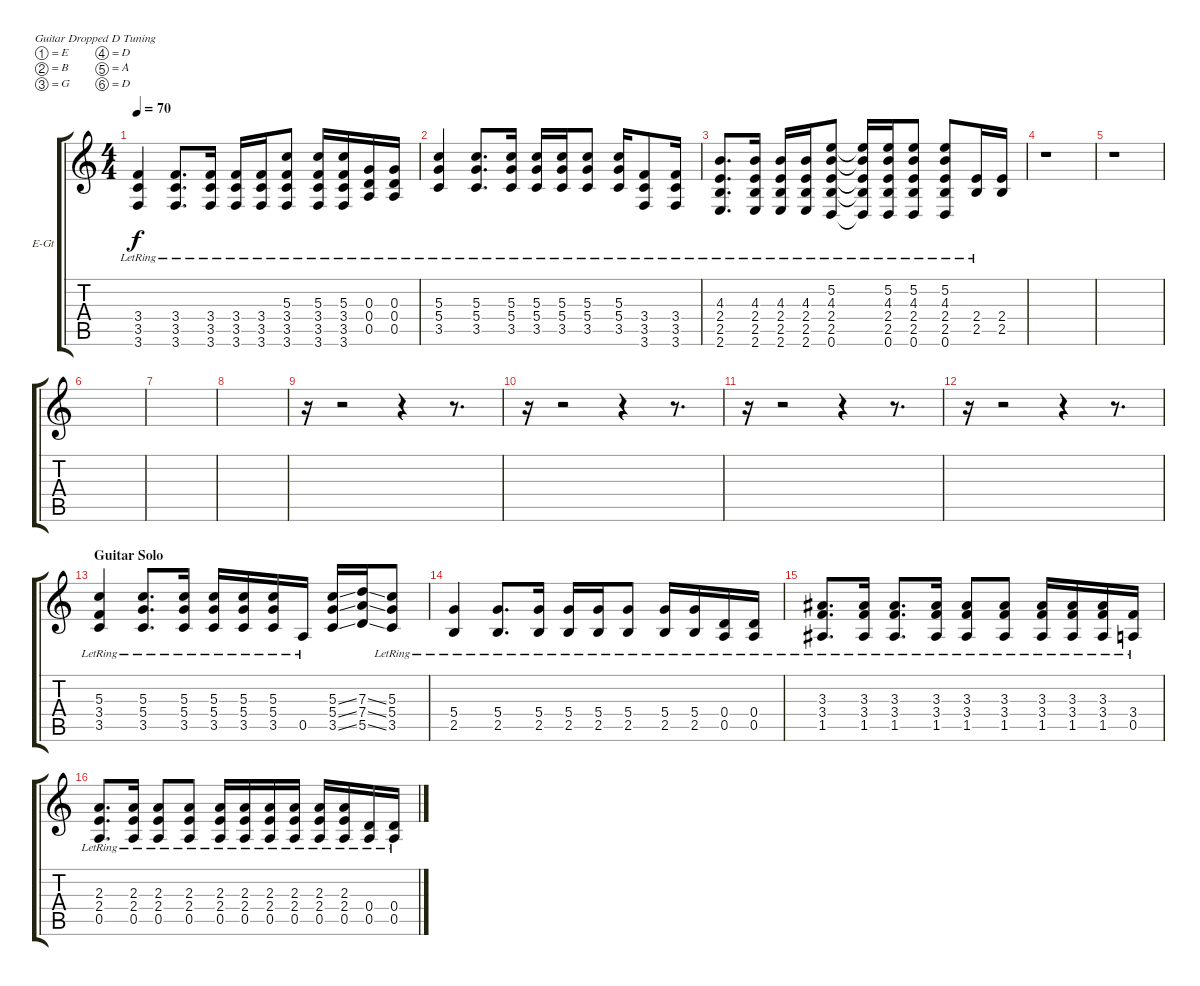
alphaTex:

\bracketExtendMode groupsimilarinstruments
\firstSystemTrackNameOrientation horizontal
\otherSystemsTrackNameOrientation horizontal
\track ("Guitar 3" "E-Gt") {instrument overdrivenguitar}
\staff {score tabs}
\tuning (E4 B3 G3 D3 A2 D2)
\ts (4 4)
\tempo 70
\clef g2
\ks c
(3.4{lr} 3.5{lr} 3.6{lr}).4{dy f} (3.4{lr} 3.5{lr} 3.6{lr}).8{d} (3.4{lr} 3.5{lr} 3.6{lr}).16 (3.4{lr} 3.5{lr} 3.6{lr}).16 (3.4{lr} 3.5{lr} 3.6{lr}).16 (5.3{lr} 3.4{lr} 3.5{lr} 3.6{lr}).8 (5.3{lr} 3.4{lr} 3.5{lr} 3.6{lr}).16 (5.3{lr} 3.4{lr} 3.5{lr} 3.6{lr}).16 (0.3{lr} 0.4{lr} 0.5{lr}).16 (0.3{lr} 0.4{lr} 0.5{lr}).16 |
(5.3{lr} 5.4{lr} 3.5{lr}).4 (5.3{lr} 5.4{lr} 3.5{lr}).8{d} (5.3{lr} 5.4{lr} 3.5{lr}).16 (5.3{lr} 5.4{lr} 3.5{lr}).16 (5.3{lr} 5.4{lr} 3.5{lr}).16 (5.3{lr} 5.4{lr} 3.5{lr}).8 (5.3{lr} 5.4{lr} 3.5{lr}).16 (3.4{lr} 3.5{lr} 3.6{lr}).8 (3.4{lr} 3.5{lr} 3.6{lr}).16 |
(4.3{lr} 2.4{lr} 2.5{lr} 2.6{lr}).8{d} (4.3{lr} 2.4{lr} 2.5{lr} 2.6{lr}).16 (4.3{lr} 2.4{lr} 2.5{lr} 2.6{lr}).16 (4.3{lr} 2.4{lr} 2.5{lr} 2.6{lr}).16 (5.2{lr} 4.3{lr} 2.4{lr} 2.5{lr} 0.6{lr}).8 (5.2{lr t} 4.3{lr t} 2.4{lr t} 2.5{lr t} 0.6{lr t}).16 (5.2{lr} 4.3{lr} 2.4{lr} 2.5{lr} 0.6{lr}).16 (5.2{lr} 4.3{lr} 2.4{lr} 2.5{lr} 0.6{lr}).8 (5.2{lr} 4.3{lr} 2.4{lr} 2.5{lr} 0.6{lr}).8 (2.4{lr} 2.5{lr}).16 (2.4 2.5).16 |
r.1 |
r.1 |
|
|
|
r.16 r.2 r.4 r.8{d} |
r.16 r.2 r.4 r.8{d} |
r.16 r.2 r.4 r.8{d} |
r.16 r.2 r.4 r.8{d} |
\section ("" "Guitar Solo")
(5.3{lr} 3.4{lr} 3.5{lr}).4 (5.3{lr} 5.4{lr} 3.5{lr}).8{d} (5.3{lr} 5.4{lr} 3.5{lr}).16 (5.3{lr} 5.4{lr} 3.5{lr}).16 (5.3{lr} 5.4{lr} 3.5{lr}).16 (5.3{lr} 5.4{lr} 3.5{lr}).16 0.5{lr}.16 (5.3{ss} 5.4{ss} 3.5{ss}).16 (7.3{ss} 7.4{ss} 5.5{ss}).16 (5.3{lr} 5.4{lr} 3.5{lr}).8 |
(5.4{lr} 2.5{lr}).4 (5.4{lr} 2.5{lr}).8{d} (5.4{lr} 2.5{lr}).16 (5.4{lr} 2.5{lr}).16 (5.4{lr} 2.5{lr}).16 (5.4{lr} 2.5{lr}).8 (5.4{lr} 2.5{lr}).16 (5.4{lr} 2.5{lr}).16 (0.4{lr} 0.5{lr}).16 (0.4{lr} 0.5{lr}).16 |
(3.3{lr} 3.4{lr} 1.5{lr}).8{d} (3.3{lr} 3.4{lr} 1.5{lr}).16 (3.3{lr} 3.4{lr} 1.5{lr}).8{d} (3.3{lr} 3.4{lr} 1.5{lr}).16 (3.3{lr} 3.4{lr} 1.5{lr}).8 (3.3{lr} 3.4{lr} 1.5{lr}).8 (3.3{lr} 3.4{lr} 1.5{lr}).16 (3.3{lr} 3.4{lr} 1.5{lr}).16 (3.3{lr} 3.4{lr} 1.5{lr}).16 (3.4{lr} 0.5{lr}).16 |
(2.3{lr} 2.4{lr} 0.5{lr}).8{d} (2.3{lr} 2.4{lr} 0.5{lr}).16 (2.3{lr} 2.4{lr} 0.5{lr}).8 (2.3{lr} 2.4{lr} 0.5{lr}).8 (2.3{lr} 2.4{lr} 0.5{lr}).16 (2.3{lr} 2.4{lr} 0.5{lr}).16 (2.3{lr} 2.4{lr} 0.5{lr}).16 (2.3{lr} 2.4{lr} 0.5{lr}).16 (2.3{lr} 2.4{lr} 0.5{lr}).16 (2.3{lr} 2.4{lr} 0.5{lr}).16 (0.4{lr} 0.5{lr}).16 (0.4{lr} 0.5{lr}).16
